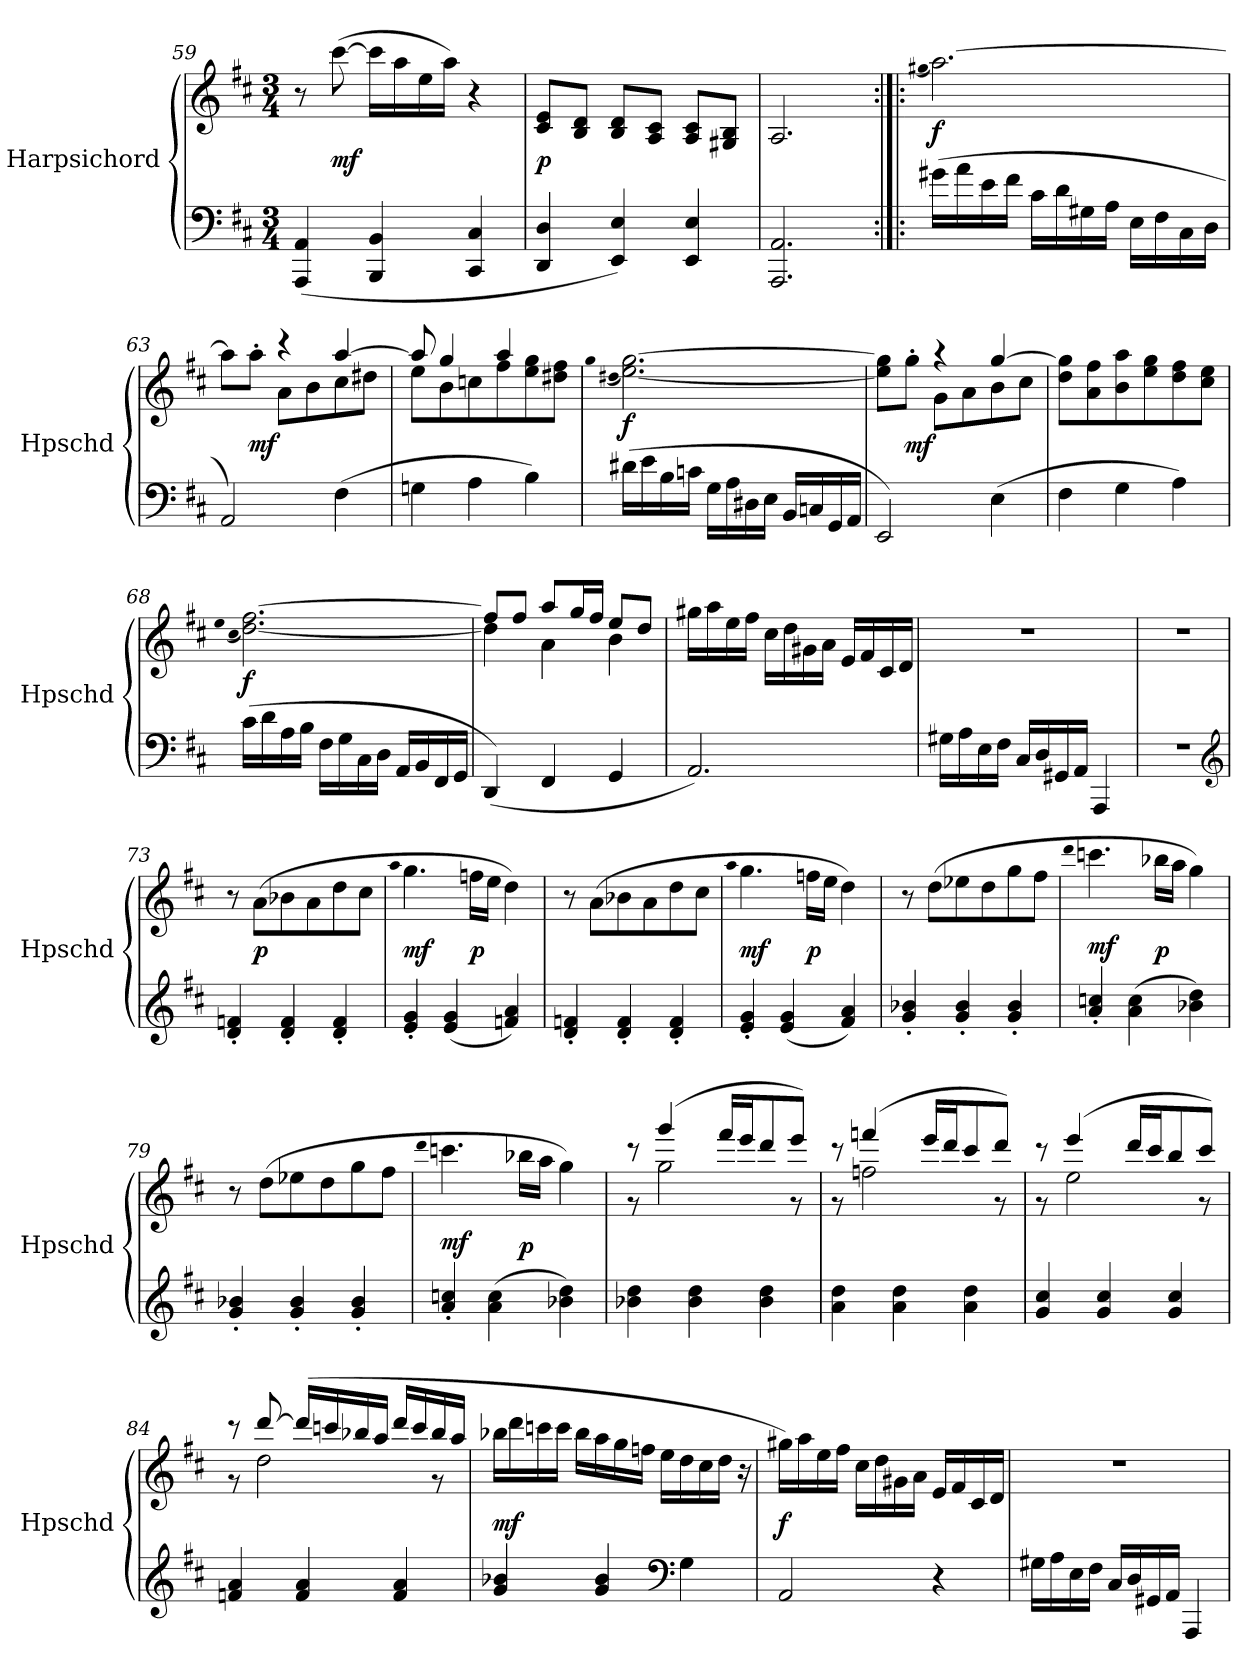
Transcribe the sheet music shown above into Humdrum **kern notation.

**kern	**kern	**dynam
*part1	*part1	*part1
*staff2	*staff1	*staff1/2
*I"Harpsichord	*	*
*I'Hpschd	*	*
*clefF4	*clefG2	*
*k[f#c#]	*k[f#c#]	*
*M3/4	*M3/4	*
=59	=59	=59
(4AAA/ 4AA/	8r	.
.	([8ccc#\	mf
4BBB/ 4BB/	16ccc#\LL]	.
.	16aa\	.
.	16ee\	.
.	16aa\JJ)	.
4CC#/ 4C#/	4r	.
=60	=60	=60
4DD/ 4D/	8c#/ 8e/L	p
.	8B/ 8d/J	.
4EE/ 4E/)	8B/ 8d/L	.
.	8A/ 8c#/J	.
4EE/ 4E/	8A/ 8c#/L	.
.	8G#X/ 8B/J	.
=61	=61	=61
2.AAA/ 2.AA/	2.A/	.
=62:|!|:	=62:|!|:	=62:|!|:
.	(qgg#X	.
(16g#X\LL	[2.aa\)	f
16a\	.	.
16e\	.	.
16f#\JJ	.	.
16c#\LL	.	.
16d\	.	.
16G#X\	.	.
16A\JJ	.	.
16E\LL	.	.
16F#\	.	.
16C#\	.	.
16D\JJ	.	.
=63	=63	=63
*	*^	*
2AA/)	8aa\L]	4ryy	.
.	8aa'\J	.	mf
.	4r	8a\L	.
.	.	8b\	.
(4F#\	[4aa/	8cc#\	.
.	.	8dd#X\J	.
=64	=64	=64	=64
4Gn\	8aa/]	8ee\L	.
.	4gg/	8b\	.
4A\	.	8ccn\	.
.	4aa/	8ff#\	.
4B\)	.	8ee\ 8gg\	.
.	8ryy	8dd#X\ 8ff#\J	.
*	*v	*v	*
=65	=65	=65
.	qgg	.
.	(qdd#X	.
(16d#X\LL	[2.ee\ [2.gg\)	f
16e\	.	.
16B\	.	.
16cn\JJ	.	.
16G\LL	.	.
16A\	.	.
16D#X\	.	.
16E\JJ	.	.
16BB/LL	.	.
16Cn/	.	.
16GG/	.	.
16AA/JJ	.	.
=66	=66	=66
*	*^	*
2EE/)	8ee]\ 8gg]\L	4ryy	.
.	8gg'\J	.	mf
.	4r	8g\L	.
.	.	8a\	.
(4E\	[4gg/	8b\	.
.	.	8cc#\J	.
*	*v	*v	*
=67	=67	=67
4F#\	8dd\ 8gg]\L	.
.	8a\ 8ff#\	.
4G\	8b\ 8aa\	.
.	8ee\ 8gg\	.
4A\)	8dd\ 8ff#\	.
.	8cc#\ 8ee\J	.
=68	=68	=68
.	qee	.
.	(qcc#	.
(16c#\LL	[2.dd\ [2.ff#\)	f
16d\	.	.
16A\	.	.
16B\JJ	.	.
16F#\LL	.	.
16G\	.	.
16C#\	.	.
16D\JJ	.	.
16AA/LL	.	.
16BB/	.	.
16FF#/	.	.
16GG/JJ	.	.
=69	=69	=69
*	*^	*
(4DD/)	8ff#/L]	4dd\]	.
.	8ff#/J	.	.
4FF#/	8aa/L	4a\	.
.	16gg/L	.	.
.	16ff#/JJ	.	.
4GG/	8ee/L	4b\	.
.	8dd/J	.	.
*	*v	*v	*
=70	=70	=70
2.AA/)	16gg#X\LL	.
.	16aa\	.
.	16ee\	.
.	16ff#\JJ	.
.	16cc#\LL	.
.	16dd\	.
.	16g#X\	.
.	16a\JJ	.
.	16e/LL	.
.	16f#/	.
.	16c#/	.
.	16d/JJ	.
=71	=71	=71
16G#X\LL	2.r	.
16A\	.	.
16E\	.	.
16F#\JJ	.	.
16C#/LL	.	.
16D/	.	.
16GG#X/	.	.
16AA/JJ	.	.
4AAA/	.	.
=72	=72	=72
2.r	2.r	.
*clefG2	*	*
=73	=73	=73
4d'/ 4fn'/	8r	.
.	(8a\L	p
4d'/ 4f'/	8b-X\	.
.	8a\	.
4d'/ 4f'/	8dd\	.
.	8cc#\J	.
=74	=74	=74
.	qaa	.
4e'/ 4g'/	4.gg\	mf
(4e/ 4g/	.	.
.	16ffn\LL	p
.	16ee\JJ	.
4fn/ 4a/)	4dd\)	.
=75	=75	=75
4d'/ 4fn'/	8r	.
.	(8a\L	.
4d'/ 4f'/	8b-X\	.
.	8a\	.
4d'/ 4f'/	8dd\	.
.	8cc#\J	.
=76	=76	=76
.	qaa	.
4e'/ 4g'/	4.gg\	mf
(4e/ 4g/	.	.
.	16ffn\LL	p
.	16ee\JJ	.
4f#/ 4a/)	4dd\)	.
=77	=77	=77
4g'/ 4b-X'/	8r	.
.	(8dd\L	.
4g'/ 4b-'/	8ee-X\	.
.	8dd\	.
4g'/ 4b-'/	8gg\	.
.	8ff#\J	.
=78	=78	=78
.	qddd	.
4a'/ 4ccn'/	4.cccn\	mf
(4a\ 4cc\	.	.
.	16bb-X\LL	p
.	16aa\JJ	.
4b-X\ 4dd\)	4gg\)	.
=79	=79	=79
4g'/ 4b-X'/	8r	.
.	(8dd\L	.
4g'/ 4b-'/	8ee-X\	.
.	8dd\	.
4g'/ 4b-'/	8gg\	.
.	8ff#\J	.
=80	=80	=80
.	qddd	.
4a'/ 4ccn'/	4.cccn\	mf
(4a\ 4cc\	.	.
.	16bb-X\LL	p
.	16aa\JJ	.
4b-X\ 4dd\)	4gg\)	.
=81	=81	=81
*	*^	*
4b-X\ 4dd\	8r	8r	.
.	(4ggg/	2gg\	.
4b-\ 4dd\	.	.	.
.	16fff#/LL	.	.
.	16eee/J	.	.
4b-\ 4dd\	8ddd/	.	.
.	8eee/J)	8r	.
=82	=82	=82	=82
4a\ 4dd\	8r	8r	.
.	(4fffn/	2ffn\	.
4a\ 4dd\	.	.	.
.	16eee/LL	.	.
.	16ddd/J	.	.
4a\ 4dd\	8ccc#/	.	.
.	8ddd/J)	8r	.
=83	=83	=83	=83
4g/ 4cc#/	8r	8r	.
.	(4eee/	2ee\	.
4g/ 4cc#/	.	.	.
.	16ddd/LL	.	.
.	16ccc#/J	.	.
4g/ 4cc#/	8bb/	.	.
.	8ccc#/J)	8r	.
=84	=84	=84	=84
4fn/ 4a/	8r	8r	.
.	[8ddd/	2dd\	.
4f/ 4a/	(16ddd/LL]	.	.
.	16cccn/	.	.
.	16bb-X/	.	.
.	16aa/JJ	.	.
4f/ 4a/	16ddd/LL	.	.
.	16ccc/	.	.
.	16bb-/	8r	.
.	16aa/JJ	.	.
=85	=85	=85	=85
4g/ 4b-X/	16bb-X\LL	4ddd\	mf
.	16cccn\	.	.
.	16ccc\JJ	.	.
.	16bb-\LL	.	.
4g/ 4b-/	16aa\	2ryy	.
.	16gg\	.	.
.	16ffn\JJ	.	.
.	16ee\LL	.	.
*clefF4	*	*	*
4G\	16dd\	.	.
.	16cc#\	.	.
.	16dd\JJ	.	.
.	16r	.	.
*	*v	*v	*
=86	=86	=86
2AA/	16gg#X\LL)	f
.	16aa\	.
.	16ee\	.
.	16ff#\JJ	.
.	16cc#\LL	.
.	16dd\	.
.	16g#X\	.
.	16a\JJ	.
4r	16e/LL	.
.	16f#/	.
.	16c#/	.
.	16d/JJ	.
=87	=87	=87
16G#X\LL	2.r	.
16A\	.	.
16E\	.	.
16F#\JJ	.	.
16C#/LL	.	.
16D/	.	.
16GG#X/	.	.
16AA/JJ	.	.
4AAA/	.	.
=	=	=
*-	*-	*-
